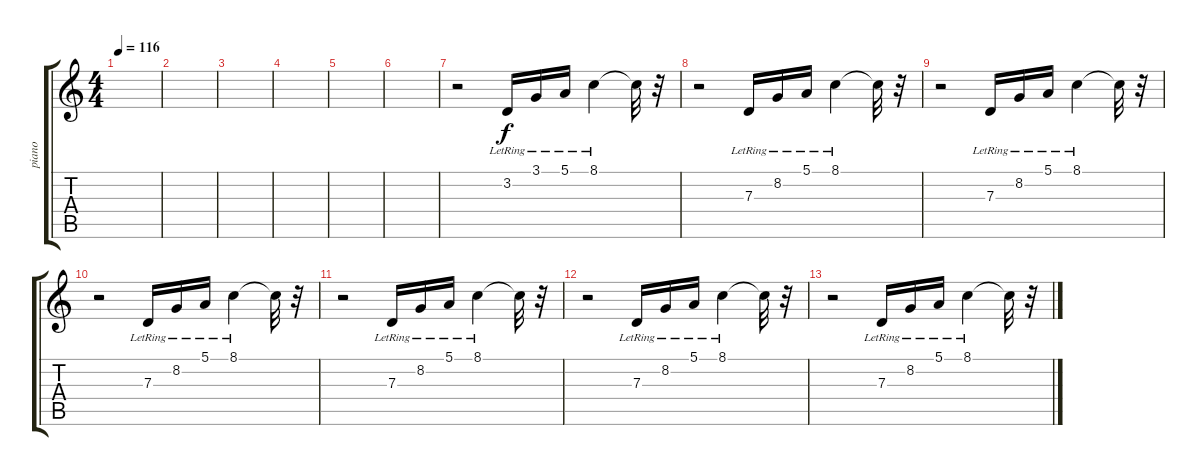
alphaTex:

\track ("piano" "piano") {instrument acousticgrandpiano}
\staff {score tabs}
\tuning (E4 B3 G3 D3 A2 E2) {hide}
\ts (4 4)
\tempo 116
\clef g2
\ks c
|
|
|
|
|
|
r.2 3.2{lr}.16 3.1{lr}.16 5.1{lr}.16 8.1{lr}.4 8.1{t}.32 r.32 |
r.2 7.3{lr}.16 8.2{lr}.16 5.1{lr}.16 8.1{lr}.4 8.1{t}.32 r.32 |
r.2 7.3{lr}.16 8.2{lr}.16 5.1{lr}.16 8.1{lr}.4 8.1{t}.32 r.32 |
r.2 7.3{lr}.16 8.2{lr}.16 5.1{lr}.16 8.1{lr}.4 8.1{t}.32 r.32 |
r.2 7.3{lr}.16 8.2{lr}.16 5.1{lr}.16 8.1{lr}.4 8.1{t}.32 r.32 |
r.2 7.3{lr}.16 8.2{lr}.16 5.1{lr}.16 8.1{lr}.4 8.1{t}.32 r.32 |
r.2 7.3{lr}.16 8.2{lr}.16 5.1{lr}.16 8.1{lr}.4 8.1{t}.32 r.32
